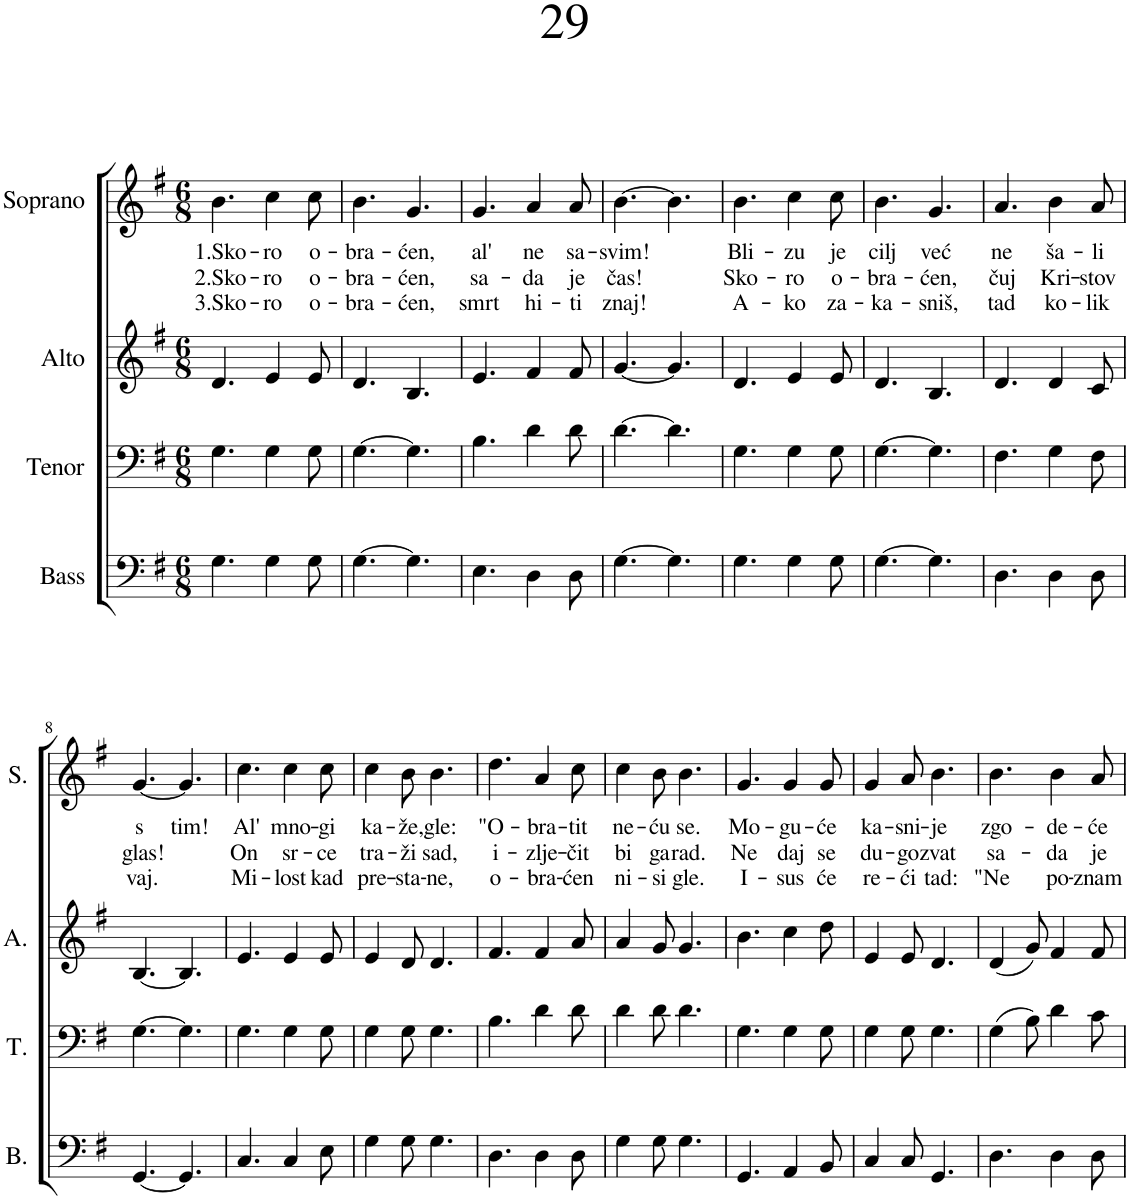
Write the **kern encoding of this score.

**kern	**kern	**kern	**kern	**text	**text	**text
*part4	*part3	*part2	*part1	*part1	*part1	*part1
*staff4	*staff3	*staff2	*staff1	*staff1	*staff1	*staff1
*I"Bass	*I"Tenor	*I"Alto	*I"Soprano	*	*	*
*I'B.	*I'T.	*I'A.	*I'S.	*	*	*
*clefF4	*clefF4	*clefG2	*clefG2	*	*	*
*k[f#]	*k[f#]	*k[f#]	*k[f#]	*	*	*
*M6/8	*M6/8	*M6/8	*M6/8	*	*	*
=1	=1	=1	=1	=1	=1	=1
!	!	!	!	!LO:LY:b	!LO:LY:b	!LO:LY:b
4.G\	4.G\	4.d/	4.b\	1.Sko-	2.Sko-	3.Sko-
!	!	!	!	!LO:LY:b	!LO:LY:b	!LO:LY:b
4G\	4G\	4e/	4cc\	-ro	-ro	-ro
!	!	!	!	!LO:LY:b	!LO:LY:b	!LO:LY:b
8G\	8G\	8e/	8cc\	o-	o-	o-
=2	=2	=2	=2	=2	=2	=2
!	!	!	!	!LO:LY:b	!LO:LY:b	!LO:LY:b
[4.G\	[4.G\	4.d/	4.b\	-bra-	-bra-	-bra-
!	!	!	!	!LO:LY:b	!LO:LY:b	!LO:LY:b
4.G\]	4.G\]	4.B/	4.g/	-ćen,	-ćen,	-ćen,
=3	=3	=3	=3	=3	=3	=3
!	!	!	!	!LO:LY:b	!LO:LY:b	!LO:LY:b
4.E\	4.B\	4.e/	4.g/	al'	sa-	smrt
!	!	!	!	!LO:LY:b	!LO:LY:b	!LO:LY:b
4D\	4d\	4f#/	4a/	ne	-da	hi-
!	!	!	!	!LO:LY:b	!LO:LY:b	!LO:LY:b
8D\	8d\	8f#/	8a/	sa-	je	-ti
=4	=4	=4	=4	=4	=4	=4
!	!	!	!	!LO:LY:b	!LO:LY:b	!LO:LY:b
[4.G\	[4.d\	[4.g/	[4.b\	-svim!	čas!	znaj!
4.G\]	4.d\]	4.g/]	4.b\]	.	.	.
=5	=5	=5	=5	=5	=5	=5
!	!	!	!	!LO:LY:b	!LO:LY:b	!LO:LY:b
4.G\	4.G\	4.d/	4.b\	Bli-	Sko-	A-
!	!	!	!	!LO:LY:b	!LO:LY:b	!LO:LY:b
4G\	4G\	4e/	4cc\	-zu	-ro	-ko
!	!	!	!	!LO:LY:b	!LO:LY:b	!LO:LY:b
8G\	8G\	8e/	8cc\	je	o-	za-
=6	=6	=6	=6	=6	=6	=6
!	!	!	!	!LO:LY:b	!LO:LY:b	!LO:LY:b
[4.G\	[4.G\	4.d/	4.b\	cilj	-bra-	-ka-
!	!	!	!	!LO:LY:b	!LO:LY:b	!LO:LY:b
4.G\]	4.G\]	4.B/	4.g/	već	-ćen,	-sniš,
=7	=7	=7	=7	=7	=7	=7
!	!	!	!	!LO:LY:b	!LO:LY:b	!LO:LY:b
4.D\	4.F#\	4.d/	4.a/	ne	čuj	tad
!	!	!	!	!LO:LY:b	!LO:LY:b	!LO:LY:b
4D\	4G\	4d/	4b\	ša-	Kri-	ko-
!	!	!	!	!LO:LY:b	!LO:LY:b	!LO:LY:b
8D\	8F#\	8c/	8a/	-li	-stov	-lik
!!LO:LB:g=z
=8	=8	=8	=8	=8	=8	=8
!	!	!	!	!LO:LY:b	!LO:LY:b	!LO:LY:b
[4.GG/	[4.G\	[4.B/	[4.g/	s	glas!	vaj.
!	!	!	!	!LO:LY:b	!	!
4.GG/]	4.G\]	4.B/]	4.g/]	tim!	.	.
=9	=9	=9	=9	=9	=9	=9
!	!	!	!	!LO:LY:b	!LO:LY:b	!LO:LY:b
4.C/	4.G\	4.e/	4.cc\	Al'	On	Mi-
!	!	!	!	!LO:LY:b	!LO:LY:b	!LO:LY:b
4C/	4G\	4e/	4cc\	mno-	sr-	-lost
!	!	!	!	!LO:LY:b	!LO:LY:b	!LO:LY:b
8E\	8G\	8e/	8cc\	-gi	-ce	kad
=10	=10	=10	=10	=10	=10	=10
!	!	!	!	!LO:LY:b	!LO:LY:b	!LO:LY:b
4G\	4G\	4e/	4cc\	ka-	tra-	pre-
!	!	!	!	!LO:LY:b	!LO:LY:b	!LO:LY:b
8G\	8G\	8d/	8b\	-že,	-ži	-sta-
!	!	!	!	!LO:LY:b	!LO:LY:b	!LO:LY:b
4.G\	4.G\	4.d/	4.b\	gle:	sad,	-ne,
=11	=11	=11	=11	=11	=11	=11
!	!	!	!	!LO:LY:b	!LO:LY:b	!LO:LY:b
4.D\	4.B\	4.f#/	4.dd\	"O-	i-	o-
!	!	!	!	!LO:LY:b	!LO:LY:b	!LO:LY:b
4D\	4d\	4f#/	4a/	-bra-	-zlje-	-bra-
!	!	!	!	!LO:LY:b	!LO:LY:b	!LO:LY:b
8D\	8d\	8a/	8cc\	-tit	-čit	-ćen
=12	=12	=12	=12	=12	=12	=12
!	!	!	!	!LO:LY:b	!LO:LY:b	!LO:LY:b
4G\	4d\	4a/	4cc\	ne-	bi	ni-
!	!	!	!	!LO:LY:b	!LO:LY:b	!LO:LY:b
8G\	8d\	8g/	8b\	-ću	ga	-si
!	!	!	!	!LO:LY:b	!LO:LY:b	!LO:LY:b
4.G\	4.d\	4.g/	4.b\	se.	rad.	gle.
=13	=13	=13	=13	=13	=13	=13
!	!	!	!	!LO:LY:b	!LO:LY:b	!LO:LY:b
4.GG/	4.G\	4.b\	4.g/	Mo-	Ne	I-
!	!	!	!	!LO:LY:b	!LO:LY:b	!LO:LY:b
4AA/	4G\	4cc\	4g/	-gu-	daj	-sus
!	!	!	!	!LO:LY:b	!LO:LY:b	!LO:LY:b
8BB/	8G\	8dd\	8g/	-će	se	će
=14	=14	=14	=14	=14	=14	=14
!	!	!	!	!LO:LY:b	!LO:LY:b	!LO:LY:b
4C/	4G\	4e/	4g/	ka-	du-	re-
!	!	!	!	!LO:LY:b	!LO:LY:b	!LO:LY:b
8C/	8G\	8e/	8a/	-sni-	-go	-ći
!	!	!	!	!LO:LY:b	!LO:LY:b	!LO:LY:b
4.GG/	4.G\	4.d/	4.b\	-je	zvat	tad:
=15	=15	=15	=15	=15	=15	=15
!	!	!	!	!LO:LY:b	!LO:LY:b	!LO:LY:b
4.D\	(4G\	(4d/	4.b\	zgo-	sa-	"Ne
.	8B\)	8g/)	.	.	.	.
!	!	!	!	!LO:LY:b	!LO:LY:b	!LO:LY:b
4D\	4d\	4f#/	4b\	-de-	-da	po-
!	!	!	!	!LO:LY:b	!LO:LY:b	!LO:LY:b
8D\	8c\	8f#/	8a/	-će	je	-znam
=	=	=	=	=	=	=
*-	*-	*-	*-	*-	*-	*-
